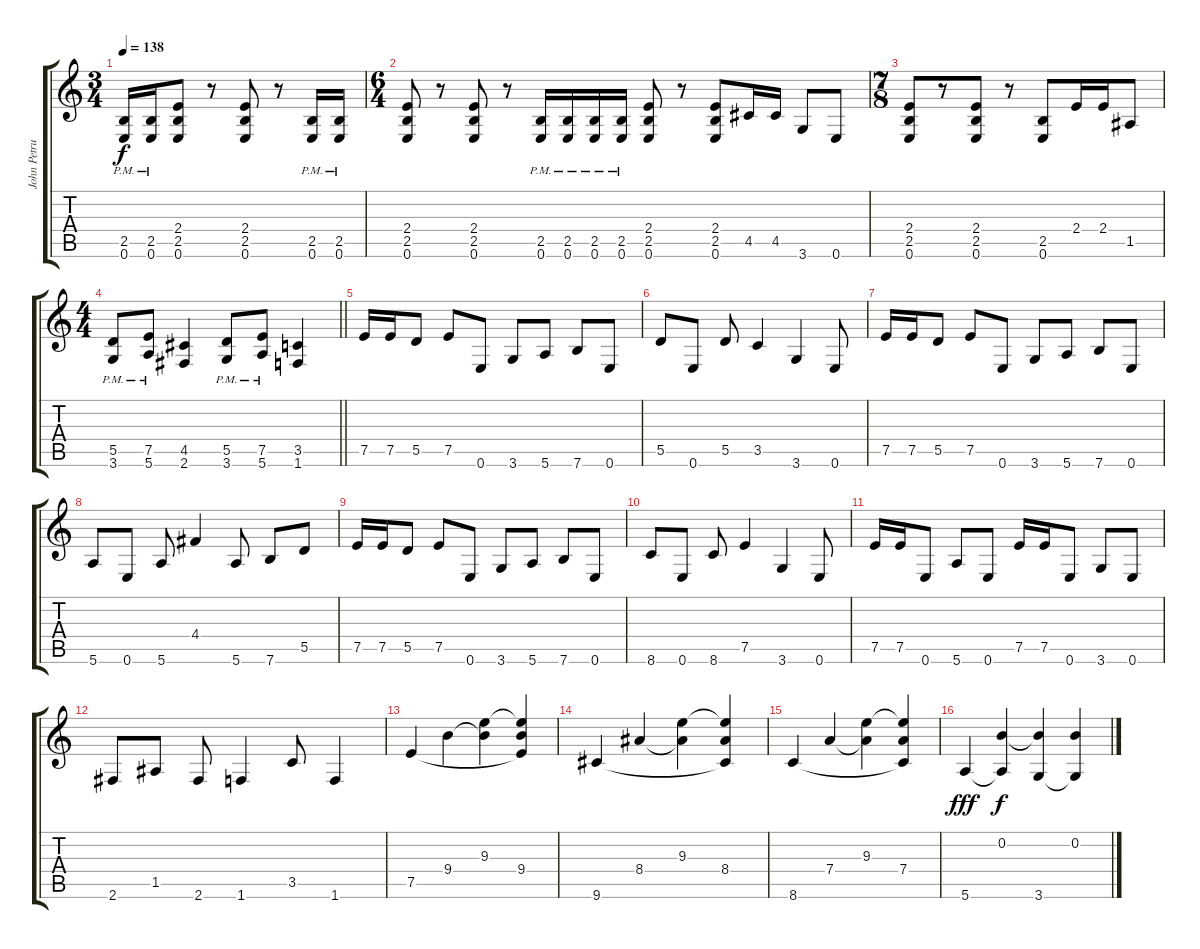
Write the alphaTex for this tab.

\track ("John Petrucci" "John Petru") {instrument acousticguitarsteel}
\staff {score tabs}
\tuning (E4 B3 G3 D3 A2 E2) {hide}
\ts (3 4)
\tempo 138
\clef g2
\ks c
(2.5{pm} 0.6{pm}).16{dy f} (2.5{pm} 0.6{pm}).16 (2.4 2.5 0.6).8 r.8 (2.4 2.5 0.6).8 r.8 (2.5{pm} 0.6{pm}).16 (2.5{pm} 0.6{pm}).16 |
\ts (6 4)
(2.4 2.5 0.6).8 r.8 (2.4 2.5 0.6).8 r.8 (2.5{pm} 0.6{pm}).16 (2.5{pm} 0.6{pm}).16 (2.5{pm} 0.6{pm}).16 (2.5{pm} 0.6{pm}).16 (2.4 2.5 0.6).8 r.8 (2.4 2.5 0.6).8 4.5.16 4.5.16 3.6.8 0.6.8 |
\ts (7 8)
(2.4 2.5 0.6).8 r.8 (2.4 2.5 0.6).8 r.8 (2.5 0.6).8 2.4.16 2.4.16 1.5.8 |
\ts (4 4)
\barLineRight lightlight
(5.5{pm} 3.6{pm}).8 (7.5{pm} 5.6{pm}).8 (4.5 2.6).4 (5.5{pm} 3.6{pm}).8 (7.5{pm} 5.6{pm}).8 (3.5 1.6).4 |
7.5.16 7.5.16 5.5.8 7.5.8 0.6.8 3.6.8 5.6.8 7.6.8 0.6.8 |
5.5.8 0.6.8 5.5.8 3.5.4 3.6.4 0.6.8 |
7.5.16 7.5.16 5.5.8 7.5.8 0.6.8 3.6.8 5.6.8 7.6.8 0.6.8 |
5.6.8 0.6.8 5.6.8 4.4.4 5.6.8 7.6.8 5.5.8 |
7.5.16 7.5.16 5.5.8 7.5.8 0.6.8 3.6.8 5.6.8 7.6.8 0.6.8 |
8.6.8 0.6.8 8.6.8 7.5.4 3.6.4 0.6.8 |
7.5.16 7.5.16 0.6.8 5.6.8 0.6.8 7.5.16 7.5.16 0.6.8 3.6.8 0.6.8 |
2.6.8 1.5.8 2.6.8 1.6.4 3.5.8 1.6.4 |
7.5.4 9.4.4 (9.3 9.4{t}).4 (9.3{t} 9.4 7.5{t}).4 |
9.6.4 8.4.4 (9.3 8.4{t}).4 (9.3{t} 8.4 9.6{t}).4 |
8.6.4 7.4.4 (9.3 7.4{t}).4 (9.3{t} 7.4 8.6{t}).4 |
5.6.4{dy fff} (0.2 5.6{t}).4{dy f} (0.2{t} 3.6).4 (0.2 3.6{t}).4
